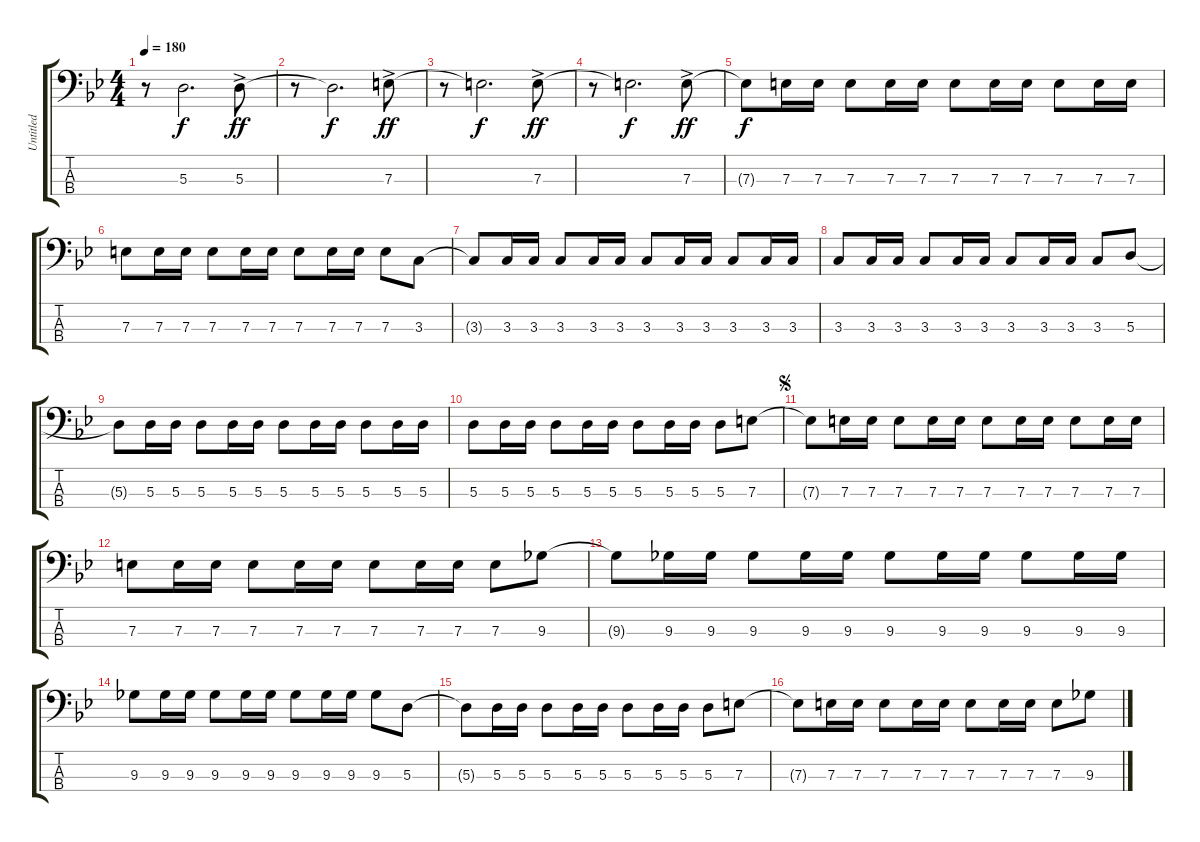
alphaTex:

\track ("Untitled" "Untitled") {instrument electricbassfinger}
\staff {score tabs}
\tuning (G2 D2 A1 E1) {hide}
\ts (4 4)
\tempo 180
\clef f4
\ks bb
r.8{dy ff} 5.3{t}.2{d dy f} 5.3{ac}.8{dy ff} |
r.8 5.3{t}.2{d dy f} 7.3{ac}.8{dy ff} |
r.8 7.3{t}.2{d dy f} 7.3{ac}.8{dy ff} |
r.8 7.3{t}.2{d dy f} 7.3{ac}.8{dy ff} |
7.3{t}.8{dy f} 7.3.16 7.3.16 7.3.8 7.3.16 7.3.16 7.3.8 7.3.16 7.3.16 7.3.8 7.3.16 7.3.16 |
7.3.8 7.3.16 7.3.16 7.3.8 7.3.16 7.3.16 7.3.8 7.3.16 7.3.16 7.3.8 3.3.8 |
3.3{t}.8 3.3.16 3.3.16 3.3.8 3.3.16 3.3.16 3.3.8 3.3.16 3.3.16 3.3.8 3.3.16 3.3.16 |
3.3.8 3.3.16 3.3.16 3.3.8 3.3.16 3.3.16 3.3.8 3.3.16 3.3.16 3.3.8 5.3.8 |
5.3{t}.8 5.3.16 5.3.16 5.3.8 5.3.16 5.3.16 5.3.8 5.3.16 5.3.16 5.3.8 5.3.16 5.3.16 |
5.3.8 5.3.16 5.3.16 5.3.8 5.3.16 5.3.16 5.3.8 5.3.16 5.3.16 5.3.8 7.3.8 |
\jump segno
7.3{t}.8 7.3.16 7.3.16 7.3.8 7.3.16 7.3.16 7.3.8 7.3.16 7.3.16 7.3.8 7.3.16 7.3.16 |
7.3.8 7.3.16 7.3.16 7.3.8 7.3.16 7.3.16 7.3.8 7.3.16 7.3.16 7.3.8 9.3.8 |
9.3{t}.8 9.3.16 9.3.16 9.3.8 9.3.16 9.3.16 9.3.8 9.3.16 9.3.16 9.3.8 9.3.16 9.3.16 |
9.3.8 9.3.16 9.3.16 9.3.8 9.3.16 9.3.16 9.3.8 9.3.16 9.3.16 9.3.8 5.3.8 |
5.3{t}.8 5.3.16 5.3.16 5.3.8 5.3.16 5.3.16 5.3.8 5.3.16 5.3.16 5.3.8 7.3.8 |
7.3{t}.8 7.3.16 7.3.16 7.3.8 7.3.16 7.3.16 7.3.8 7.3.16 7.3.16 7.3.8 9.3.8
